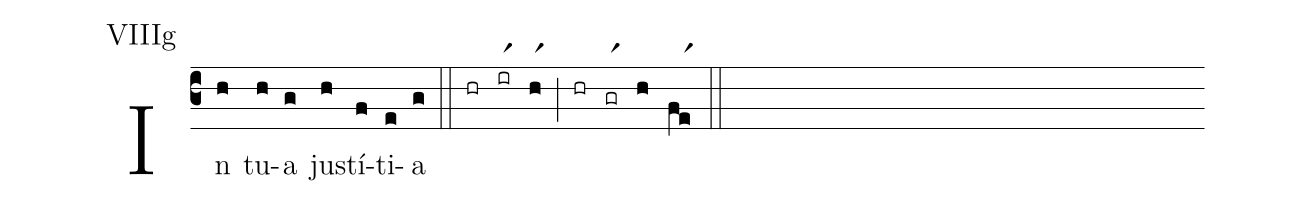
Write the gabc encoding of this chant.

annotation: VIIIg;
%%
(c3) In(h) tu(h)a(g) ju(h)stí(f)ti(e)a(g) (::) (hr)(irr1)(hr1)(;)(hr)(grr1)(h)(fer1)(::)
